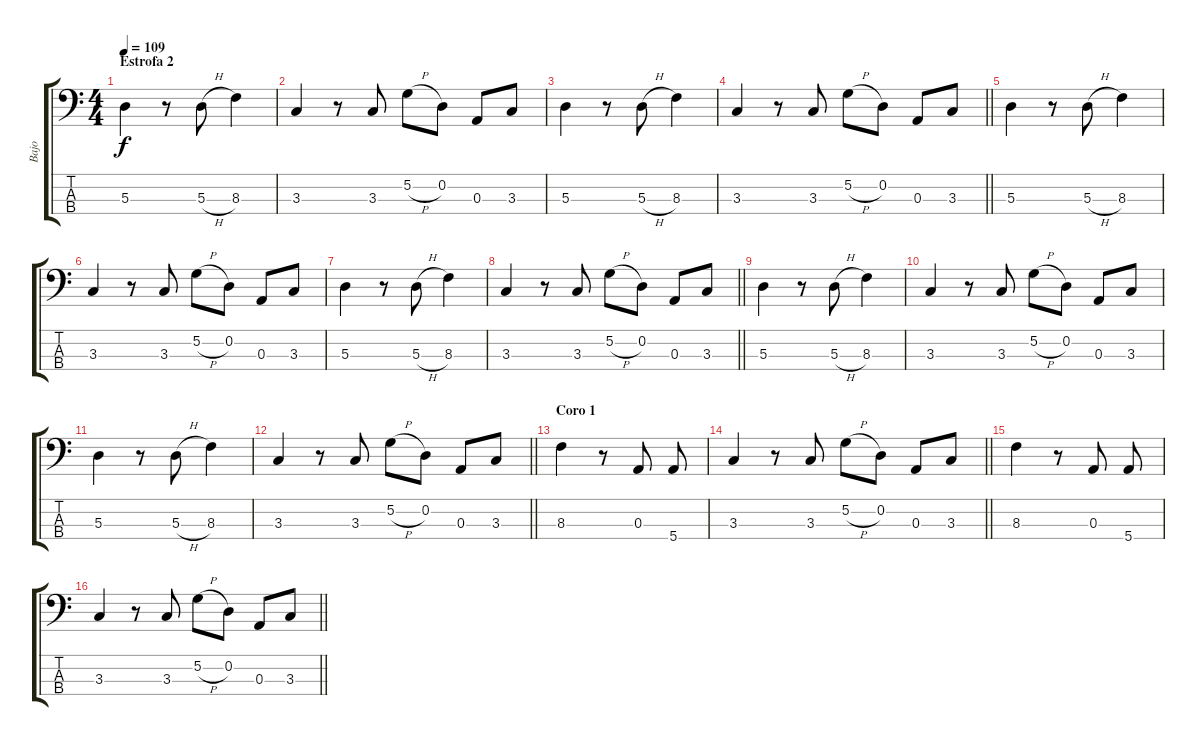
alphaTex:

\track ("Bajo" "Bajo") {instrument electricbassfinger}
\staff {score tabs}
\tuning (G2 D2 A1 E1) {hide}
\ts (4 4)
\section ("" "Estrofa 2")
\tempo 109
\clef f4
\ks c
5.3.4{dy f} r.8 5.3{h}.8 8.3.4 |
3.3.4 r.8 3.3.8 5.2{h}.8 0.2.8 0.3.8 3.3.8 |
5.3.4 r.8 5.3{h}.8 8.3.4 |
\barLineRight lightlight
3.3.4 r.8 3.3.8 5.2{h}.8 0.2.8 0.3.8 3.3.8 |
5.3.4 r.8 5.3{h}.8 8.3.4 |
3.3.4 r.8 3.3.8 5.2{h}.8 0.2.8 0.3.8 3.3.8 |
5.3.4 r.8 5.3{h}.8 8.3.4 |
\barLineRight lightlight
3.3.4 r.8 3.3.8 5.2{h}.8 0.2.8 0.3.8 3.3.8 |
5.3.4 r.8 5.3{h}.8 8.3.4 |
3.3.4 r.8 3.3.8 5.2{h}.8 0.2.8 0.3.8 3.3.8 |
5.3.4 r.8 5.3{h}.8 8.3.4 |
\barLineRight lightlight
3.3.4 r.8 3.3.8 5.2{h}.8 0.2.8 0.3.8 3.3.8 |
\section ("" "Coro 1")
8.3.4 r.8 0.3.8 5.4.8 |
\barLineRight lightlight
3.3.4 r.8 3.3.8 5.2{h}.8 0.2.8 0.3.8 3.3.8 |
8.3.4 r.8 0.3.8 5.4.8 |
\barLineRight lightlight
3.3.4 r.8 3.3.8 5.2{h}.8 0.2.8 0.3.8 3.3.8
